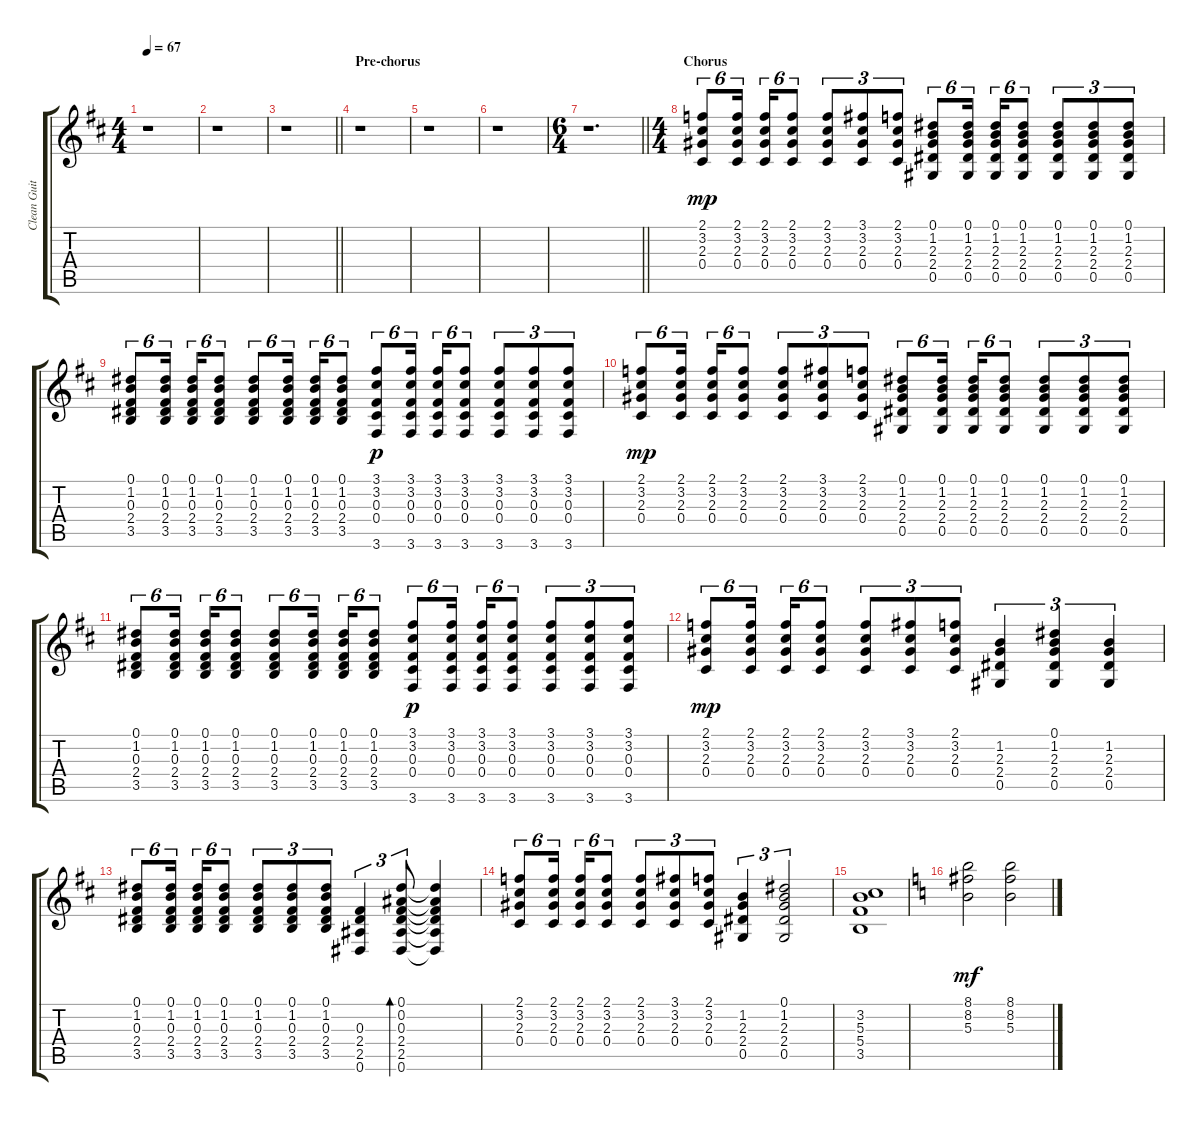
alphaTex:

\track ("Clean Guitar" "Clean Guit") {instrument electricguitarclean}
\staff {score tabs}
\tuning (Eb4 Bb3 Gb3 Db3 Ab2 Eb2) {hide}
\ts (4 4)
\tempo 67
\clef g2
\ks bminor
r.1{dy mp} |
r.1 |
\barLineRight lightlight
r.1 |
\section ("" "Pre-chorus")
\ks d
r.1 |
r.1 |
r.1 |
\ts (6 4)
\barLineRight lightlight
r.1{d} |
\ts (4 4)
\section ("" "Chorus")
(2.1 3.2 2.3 0.4).8{tu (6 4)} (2.1 3.2 2.3 0.4).16{tu (6 4)} (2.1 3.2 2.3 0.4).16{tu (6 4)} (2.1 3.2 2.3 0.4).8{tu (6 4)} (2.1 3.2 2.3 0.4).8{tu (3 2)} (3.1 3.2 2.3 0.4).8{tu (3 2)} (2.1 3.2 2.3 0.4).8{tu (3 2)} (0.1 1.2 2.3 2.4 0.5).8{tu (6 4)} (0.1 1.2 2.3 2.4 0.5).16{tu (6 4)} (0.1 1.2 2.3 2.4 0.5).16{tu (6 4)} (0.1 1.2 2.3 2.4 0.5).8{tu (6 4)} (0.1 1.2 2.3 2.4 0.5).8{tu (3 2)} (0.1 1.2 2.3 2.4 0.5).8{tu (3 2)} (0.1 1.2 2.3 2.4 0.5).8{tu (3 2)} |
(0.1 1.2 0.3 2.4 3.5).8{tu (6 4)} (0.1 1.2 0.3 2.4 3.5).16{tu (6 4)} (0.1 1.2 0.3 2.4 3.5).16{tu (6 4)} (0.1 1.2 0.3 2.4 3.5).8{tu (6 4)} (0.1 1.2 0.3 2.4 3.5).8{tu (6 4)} (0.1 1.2 0.3 2.4 3.5).16{tu (6 4)} (0.1 1.2 0.3 2.4 3.5).16{tu (6 4)} (0.1 1.2 0.3 2.4 3.5).8{tu (6 4)} (3.1 3.2 0.3 0.4 3.6).8{tu (6 4) dy p} (3.1 3.2 0.3 0.4 3.6).16{tu (6 4)} (3.1 3.2 0.3 0.4 3.6).16{tu (6 4)} (3.1 3.2 0.3 0.4 3.6).8{tu (6 4)} (3.1 3.2 0.3 0.4 3.6).8{tu (3 2)} (3.1 3.2 0.3 0.4 3.6).8{tu (3 2)} (3.1 3.2 0.3 0.4 3.6).8{tu (3 2)} |
(2.1 3.2 2.3 0.4).8{tu (6 4) dy mp} (2.1 3.2 2.3 0.4).16{tu (6 4)} (2.1 3.2 2.3 0.4).16{tu (6 4)} (2.1 3.2 2.3 0.4).8{tu (6 4)} (2.1 3.2 2.3 0.4).8{tu (3 2)} (3.1 3.2 2.3 0.4).8{tu (3 2)} (2.1 3.2 2.3 0.4).8{tu (3 2)} (0.1 1.2 2.3 2.4 0.5).8{tu (6 4)} (0.1 1.2 2.3 2.4 0.5).16{tu (6 4)} (0.1 1.2 2.3 2.4 0.5).16{tu (6 4)} (0.1 1.2 2.3 2.4 0.5).8{tu (6 4)} (0.1 1.2 2.3 2.4 0.5).8{tu (3 2)} (0.1 1.2 2.3 2.4 0.5).8{tu (3 2)} (0.1 1.2 2.3 2.4 0.5).8{tu (3 2)} |
(0.1 1.2 0.3 2.4 3.5).8{tu (6 4)} (0.1 1.2 0.3 2.4 3.5).16{tu (6 4)} (0.1 1.2 0.3 2.4 3.5).16{tu (6 4)} (0.1 1.2 0.3 2.4 3.5).8{tu (6 4)} (0.1 1.2 0.3 2.4 3.5).8{tu (6 4)} (0.1 1.2 0.3 2.4 3.5).16{tu (6 4)} (0.1 1.2 0.3 2.4 3.5).16{tu (6 4)} (0.1 1.2 0.3 2.4 3.5).8{tu (6 4)} (3.1 3.2 0.3 0.4 3.6).8{tu (6 4) dy p} (3.1 3.2 0.3 0.4 3.6).16{tu (6 4)} (3.1 3.2 0.3 0.4 3.6).16{tu (6 4)} (3.1 3.2 0.3 0.4 3.6).8{tu (6 4)} (3.1 3.2 0.3 0.4 3.6).8{tu (3 2)} (3.1 3.2 0.3 0.4 3.6).8{tu (3 2)} (3.1 3.2 0.3 0.4 3.6).8{tu (3 2)} |
(2.1 3.2 2.3 0.4).8{tu (6 4) dy mp} (2.1 3.2 2.3 0.4).16{tu (6 4)} (2.1 3.2 2.3 0.4).16{tu (6 4)} (2.1 3.2 2.3 0.4).8{tu (6 4)} (2.1 3.2 2.3 0.4).8{tu (3 2)} (3.1 3.2 2.3 0.4).8{tu (3 2)} (2.1 3.2 2.3 0.4).8{tu (3 2)} (1.2 2.3 2.4 0.5).4{tu (3 2)} (0.1 1.2 2.3 2.4 0.5).4{tu (3 2)} (1.2 2.3 2.4 0.5).4{tu (3 2)} |
(0.1 1.2 0.3 2.4 3.5).8{tu (6 4)} (0.1 1.2 0.3 2.4 3.5).16{tu (6 4)} (0.1 1.2 0.3 2.4 3.5).16{tu (6 4)} (0.1 1.2 0.3 2.4 3.5).8{tu (6 4)} (0.1 1.2 0.3 2.4 3.5).8{tu (3 2)} (0.1 1.2 0.3 2.4 3.5).8{tu (3 2)} (0.1 1.2 0.3 2.4 3.5).8{tu (3 2)} (0.3 2.4 2.5 0.6).4{tu (3 2)} (0.1 0.2 0.3 2.4 2.5 0.6).8{tu (3 2) bd 240} (0.1{t} 0.2{t} 0.3{t} 2.4{t} 2.5{t} 0.6{t}).4 |
(2.1 3.2 2.3 0.4).8{tu (6 4)} (2.1 3.2 2.3 0.4).16{tu (6 4)} (2.1 3.2 2.3 0.4).16{tu (6 4)} (2.1 3.2 2.3 0.4).8{tu (6 4)} (2.1 3.2 2.3 0.4).8{tu (3 2)} (3.1 3.2 2.3 0.4).8{tu (3 2)} (2.1 3.2 2.3 0.4).8{tu (3 2)} (1.2 2.3 2.4 0.5).4{tu (3 2)} (0.1 1.2 2.3 2.4 0.5).2{tu (3 2)} |
(3.2 5.3 5.4 3.5).1 |
\ks c
(8.1 8.2 5.3).2{dy mf} (8.1 8.2 5.3).2
